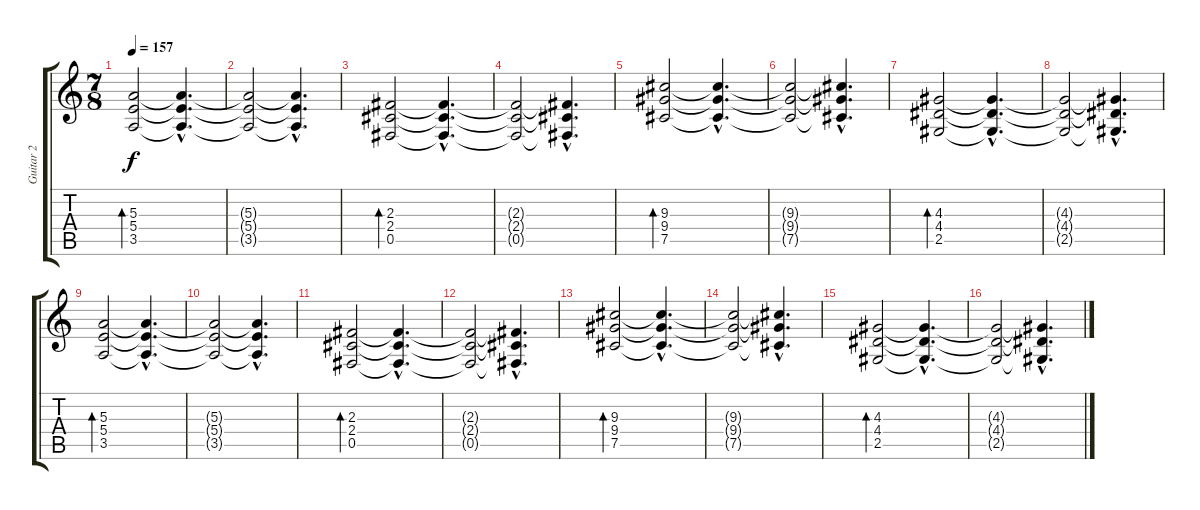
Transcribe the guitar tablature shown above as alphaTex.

\track ("Guitar 2" "Guitar 2") {instrument distortionguitar}
\staff {score tabs}
\tuning (Db4 Ab3 E3 B2 Gb2 B1) {hide}
\ts (7 8)
\tempo 157
\clef g2
\ks c
(5.3 5.4 3.5).2{bd 240 dy f} (5.3{hac t} 5.4{hac t} 3.5{hac t}).4{d} |
(5.3{t} 5.4{t} 3.5{t}).2 (5.3{hac t} 5.4{hac t} 3.5{hac t}).4{d} |
(2.3 2.4 0.5).2{bd 240} (2.3{hac t} 2.4{hac t} 0.5{hac t}).4{d} |
(2.3{t} 2.4{t} 0.5{t}).2 (2.3{hac t} 2.4{hac t} 0.5{hac t}).4{d} |
(9.3 9.4 7.5).2{bd 240} (9.3{hac t} 9.4{hac t} 7.5{hac t}).4{d} |
(9.3{t} 9.4{t} 7.5{t}).2 (9.3{hac t} 9.4{hac t} 7.5{hac t}).4{d} |
(4.3 4.4 2.5).2{bd 240} (4.3{hac t} 4.4{hac t} 2.5{hac t}).4{d} |
(4.3{t} 4.4{t} 2.5{t}).2 (4.3{hac t} 4.4{hac t} 2.5{hac t}).4{d} |
(5.3 5.4 3.5).2{bd 240} (5.3{hac t} 5.4{hac t} 3.5{hac t}).4{d} |
(5.3{t} 5.4{t} 3.5{t}).2 (5.3{hac t} 5.4{hac t} 3.5{hac t}).4{d} |
(2.3 2.4 0.5).2{bd 240} (2.3{hac t} 2.4{hac t} 0.5{hac t}).4{d} |
(2.3{t} 2.4{t} 0.5{t}).2 (2.3{hac t} 2.4{hac t} 0.5{hac t}).4{d} |
(9.3 9.4 7.5).2{bd 240} (9.3{hac t} 9.4{hac t} 7.5{hac t}).4{d} |
(9.3{t} 9.4{t} 7.5{t}).2 (9.3{hac t} 9.4{hac t} 7.5{hac t}).4{d} |
(4.3 4.4 2.5).2{bd 240} (4.3{hac t} 4.4{hac t} 2.5{hac t}).4{d} |
(4.3{t} 4.4{t} 2.5{t}).2 (4.3{hac t} 4.4{hac t} 2.5{hac t}).4{d}
